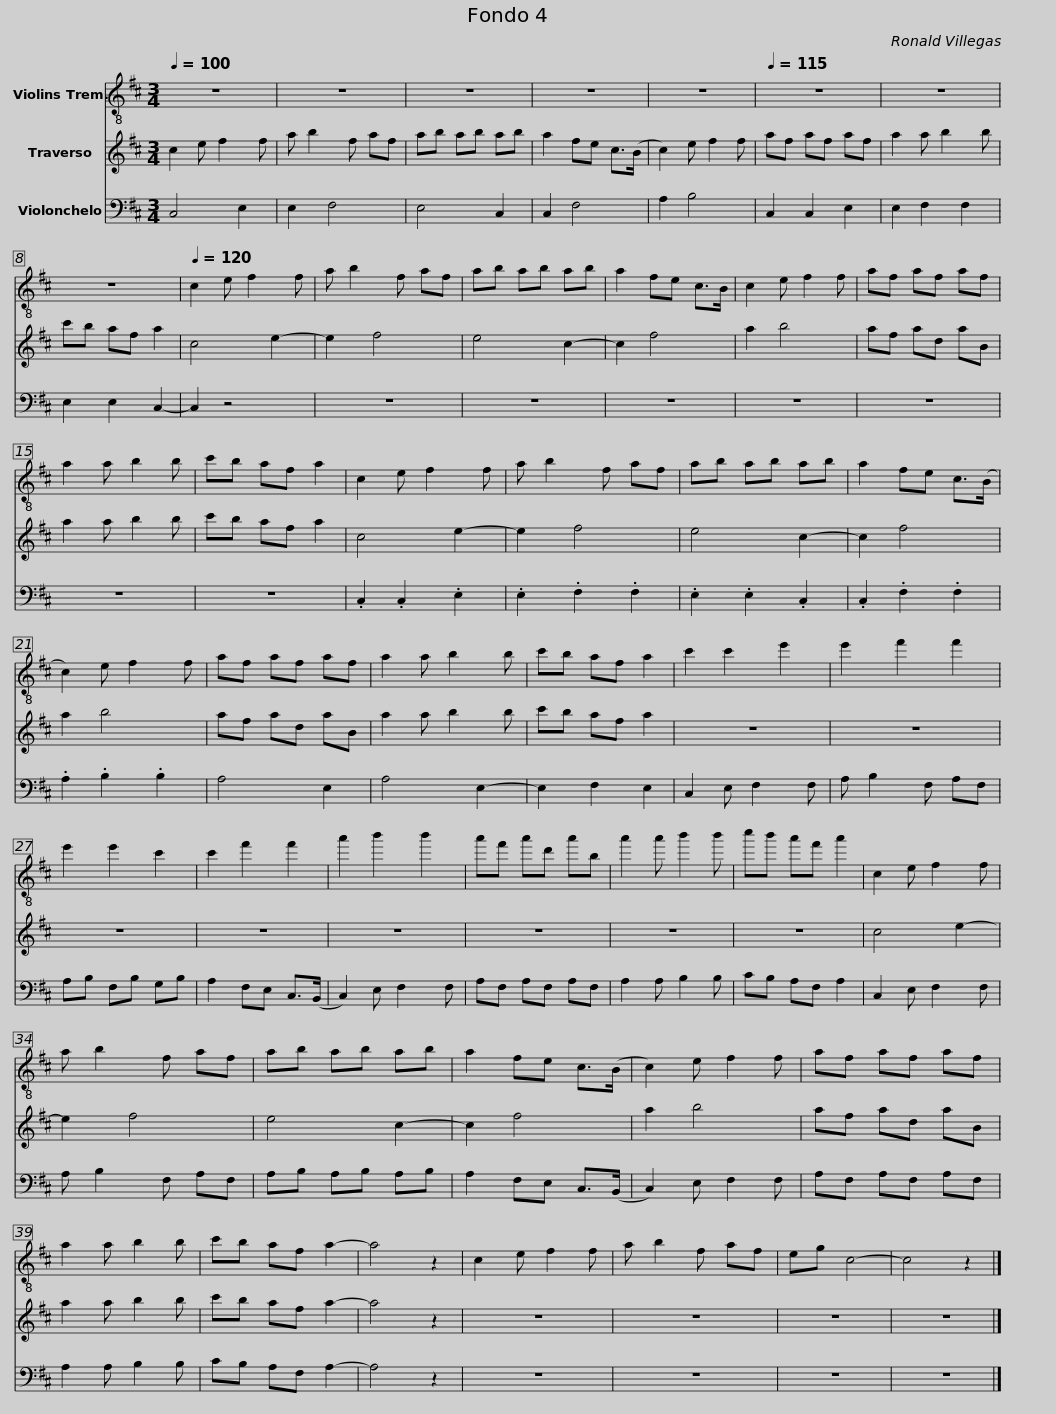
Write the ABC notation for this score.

X:1
%%score 1 2 3
L:1/8
Q:1/4=100
M:3/4
I:linebreak $
K:D
V:1 treble-8
V:2 treble
V:3 bass
V:1
 z6 | z6 | z6 | z6 | z6 | %5
[Q:1/4=115] z6 |$ z6 | z6 |[Q:1/4=120] c2 e f2 f | a b2 f af | %10
 ab ab ab | a2 fe c>B | c2 e f2 f |$ af af af | a2 a b2 b | %15
 c'b af a2 | c2 e f2 f | a b2 f af | ab ab ab | a2 fe c>(B |$ %20
 c2) e f2 f | af af af | a2 a b2 b | c'b af a2 | c'2 c'2 e'2 | %25
 e'2 f'2 f'2 | e'2 e'2 c'2 |$ c'2 f'2 f'2 | a'2 b'2 b'2 | a'f' a'd' a'b | %30
 a'2 a' b'2 b' | c''b' a'f' a'2 | c2 e f2 f | a b2 f af |$ ab ab ab | %35
 a2 fe c>(B | c2) e f2 f | af af af | a2 a b2 b | c'b af a2- | %40
 a4 z2 | c2 e f2 f |$ a b2 f af | eg c4- | c4 z2 |] %45
V:2
 c2 e f2 f | a b2 f af | ab ab ab | a2 fe c>(B | c2) e f2 f | %5
 af af af |$ a2 a b2 b | c'b af a2 | c4 e2- | e2 f4 | %10
 e4 c2- | c2 f4 | a2 b4 |$ af ad aB | a2 a b2 b | %15
 c'b af a2 | c4 e2- | e2 f4 | e4 c2- | c2 f4 |$ %20
 a2 b4 | af ad aB | a2 a b2 b | c'b af a2 | z6 | %25
 z6 | z6 |$ z6 | z6 | z6 | %30
 z6 | z6 | c4 e2- | e2 f4 |$ e4 c2- | %35
 c2 f4 | a2 b4 | af ad aB | a2 a b2 b | c'b af a2- | %40
 a4 z2 | z6 |$ z6 | z6 | z6 |] %45
V:3
 C,4 E,2 | E,2 F,4 | E,4 C,2 | C,2 F,4 | A,2 B,4 | %5
 C,2 C,2 E,2 |$ E,2 F,2 F,2 | E,2 E,2 C,2- | C,2 z4 | z6 | %10
 z6 | z6 | z6 |$ z6 | z6 | %15
 z6 | .C,2 .C,2 .E,2 | .E,2 .F,2 .F,2 | .E,2 .E,2 .C,2 | .C,2 .F,2 .F,2 |$ %20
 .A,2 .B,2 .B,2 | A,4 E,2 | A,4 E,2- | E,2 F,2 E,2 | C,2 E, F,2 F, | %25
 A, B,2 F, A,F, | A,B, F,B, G,B, |$ A,2 F,E, C,>(B,, | C,2) E, F,2 F, | A,F, A,F, A,F, | %30
 A,2 A, B,2 B, | CB, A,F, A,2 | C,2 E, F,2 F, | A, B,2 F, A,F, |$ A,B, A,B, A,B, | %35
 A,2 F,E, C,>(B,, | C,2) E, F,2 F, | A,F, A,F, A,F, | A,2 A, B,2 B, | CB, A,F, A,2- | %40
 A,4 z2 | z6 |$ z6 | z6 | z6 |] %45
